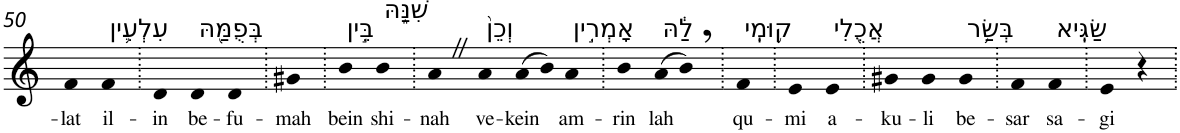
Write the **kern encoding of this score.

**kern	**text
*part1	*part1
*staff1	*staff1
*I"Piano	*
*I'Pno	*
!!LO:PB:g=z
*clefG2	*
*k[]	*
=50	=50
!	!LO:LY:b
4f	-lat
!LO:TX:a:t=עִלְעִ֛ין	!
!	!LO:LY:b
4f	il-
=51.	=51.
!	!LO:LY:b
4d	-in
!LO:TX:a:t=בְּפֻמַּ֖הּ	!
!	!LO:LY:b
4d	be-
!	!LO:LY:b
4d	-fu-
=52.	=52.
!	!LO:LY:b
4g#X	-mah
=53.	=53.
!LO:TX:a:t=בֵּ֣ין	!
!	!LO:LY:b
4b	bein
!LO:TX:a:t=שִׁנַּ֑הּ	!
!	!LO:LY:b
4b	shi-
=54.	=54.
!	!LO:LY:b
4aZ	-nah
!LO:TX:a:t=וְכֵן֙	!
!	!LO:LY:b
4a	ve-
!	!LO:LY:b
(>8a	-kein
8b)	.
!LO:TX:a:t=אָמְרִ֣ין	!
!	!LO:LY:b
4a	am-
=55.	=55.
!	!LO:LY:b
4b	-rin
!LO:TX:a:t=לַ֔הּ	!
!	!LO:LY:b
(>8a	lah
8b,)	.
=56.	=56.
!LO:TX:a:t=ק֥וּמִֽי	!
!	!LO:LY:b
4f	qu-
=57.	=57.
!	!LO:LY:b
4e	-mi
!LO:TX:a:t=אֲכֻ֖לִי	!
!	!LO:LY:b
4e	a-
=58.	=58.
!	!LO:LY:b
4g#X	-ku-
!	!LO:LY:b
4g#	-li
!LO:TX:a:t=בְּשַׂ֥ר	!
!	!LO:LY:b
4g#	be-
=59.	=59.
!	!LO:LY:b
4f	-sar
!LO:TX:a:t=שַׂגִּֽיא	!
!	!LO:LY:b
4f	sa-
=60.	=60.
!	!LO:LY:b
4e	-gi
4r	.
=.	=.
*-	*-
